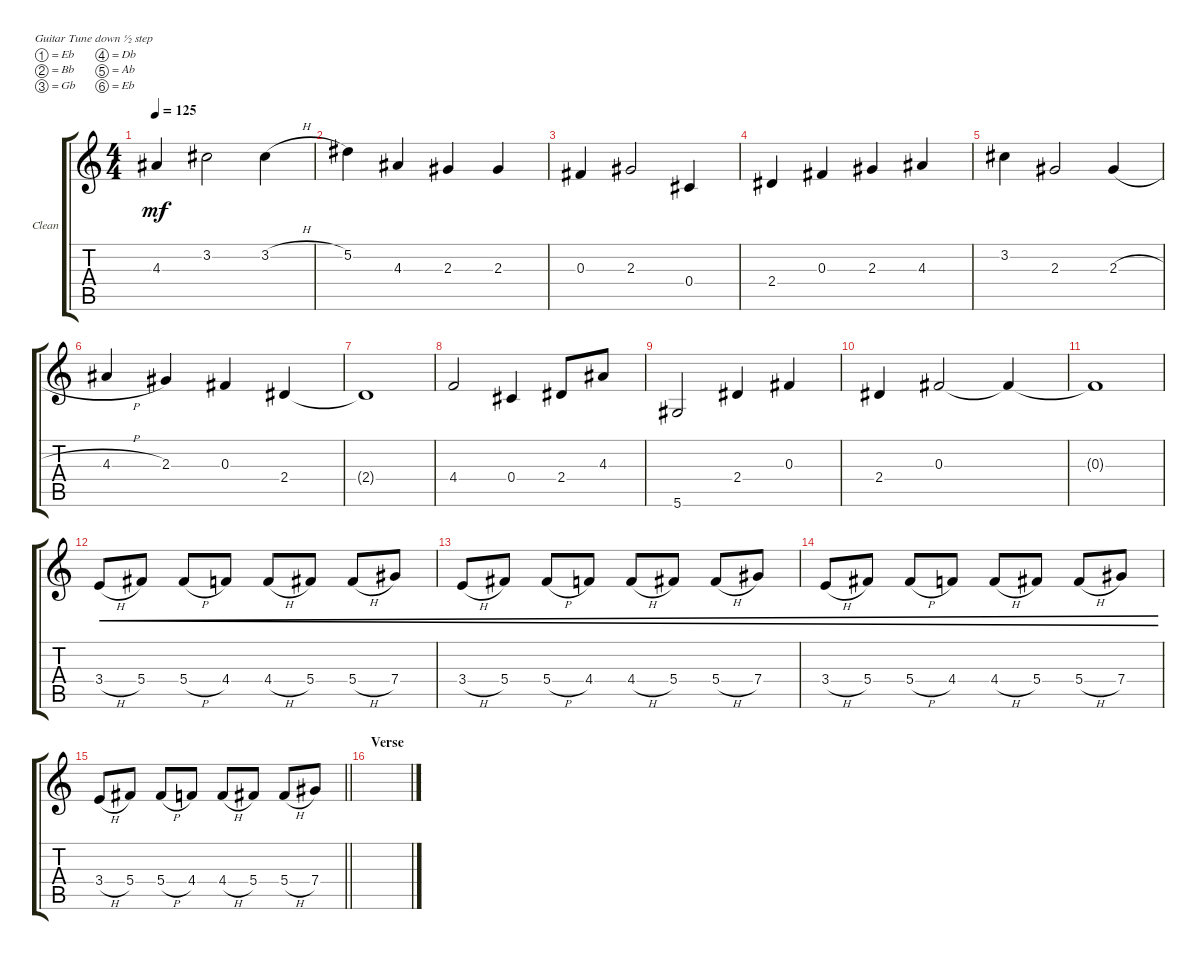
\defaultSystemsLayout 4
\bracketExtendMode groupsimilarinstruments
\firstSystemTrackNameOrientation horizontal
\otherSystemsTrackNameOrientation horizontal
\chordDiagramsInScore
\track ("Clean" "Clean") {instrument electricguitarclean}
\staff {score tabs}
\tuning (Eb4 Bb3 Gb3 Db3 Ab2 Eb2)
\ts (4 4)
\tempo 125
\clef g2
\ks c
4.3.4{dy mf} 3.2.2 3.2{h}.4 |
5.2.4 4.3.4 2.3.4 2.3.4 |
0.3.4 2.3.2 0.4.4 |
2.4.4 0.3.4 2.3.4 4.3.4 |
3.2.4 2.3.2 2.3{h}.4 |
4.3{h}.4 2.3.4 0.3.4 2.4.4 |
2.4{t}.1 |
4.4.2 0.4.4 2.4.8 4.3.8 |
5.6.2 2.4.4 0.3.4 |
2.4.4 0.3.2 0.3{t}.4 |
0.3{t}.1 |
3.4{h}.8{cre} 5.4.8{cre} 5.4{h}.8{cre} 4.4.8{cre} 4.4{h}.8{cre} 5.4.8{cre} 5.4{h}.8{cre} 7.4.8{cre} |
3.4{h}.8{cre} 5.4.8{cre} 5.4{h}.8{cre} 4.4.8{cre} 4.4{h}.8{cre} 5.4.8{cre} 5.4{h}.8{cre} 7.4.8{cre} |
3.4{h}.8{cre} 5.4.8{cre} 5.4{h}.8{cre} 4.4.8{cre} 4.4{h}.8{cre} 5.4.8{cre} 5.4{h}.8{cre} 7.4.8{cre} |
\barLineRight lightlight
3.4{h}.8 5.4.8 5.4{h}.8 4.4.8 4.4{h}.8 5.4.8 5.4{h}.8 7.4.8 |
\section ("" "Verse")
